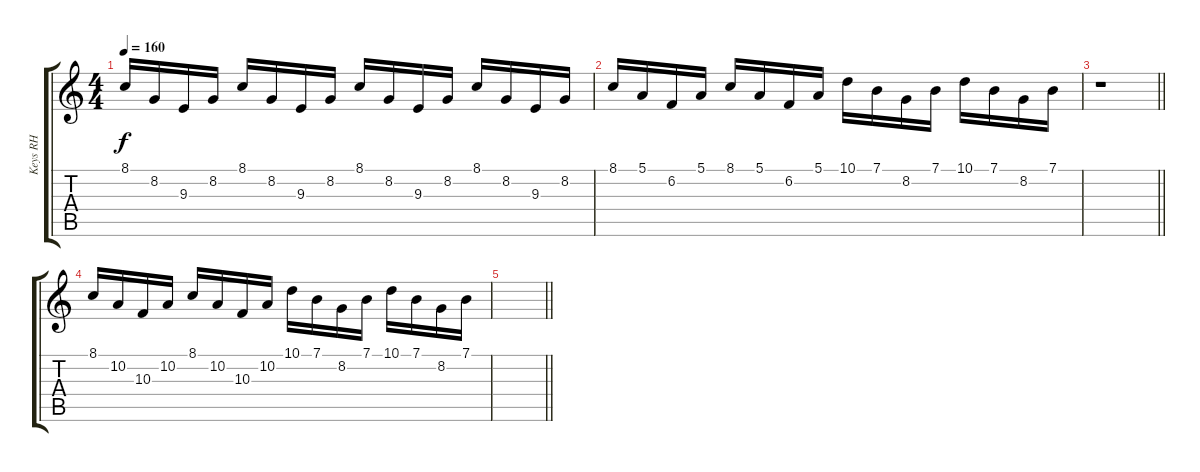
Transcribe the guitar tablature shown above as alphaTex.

\track ("Keys RH" "Keys RH") {instrument harpsichord}
\staff {score tabs}
\tuning (E4 B3 G3 D3 A2 E2) {hide}
\ts (4 4)
\tempo 160
\clef g2
\ks c
8.1.16{dy f} 8.2.16 9.3.16 8.2.16 8.1.16 8.2.16 9.3.16 8.2.16 8.1.16 8.2.16 9.3.16 8.2.16 8.1.16 8.2.16 9.3.16 8.2.16 |
8.1.16 5.1.16 6.2.16 5.1.16 8.1.16 5.1.16 6.2.16 5.1.16 10.1.16 7.1.16 8.2.16 7.1.16 10.1.16 7.1.16 8.2.16 7.1.16 |
\barLineRight lightlight
r.1 |
8.1.16 10.2.16 10.3.16 10.2.16 8.1.16 10.2.16 10.3.16 10.2.16 10.1.16 7.1.16 8.2.16 7.1.16 10.1.16 7.1.16 8.2.16 7.1.16 |
\barLineRight lightlight
